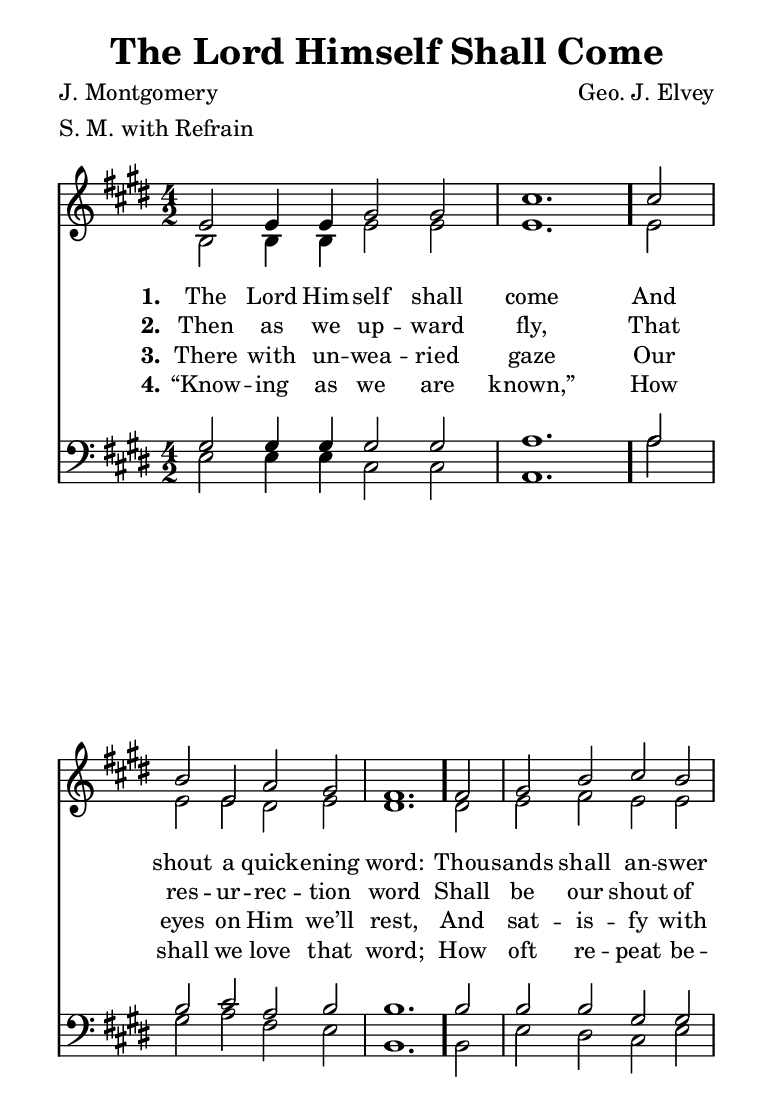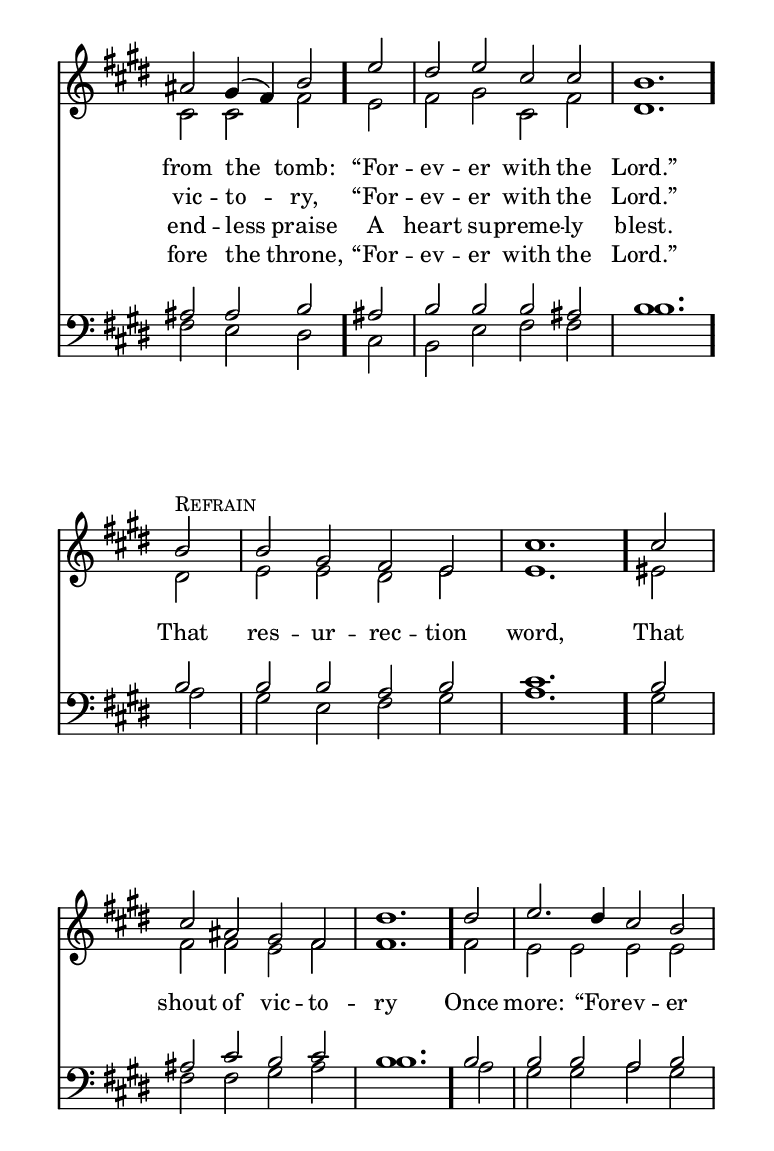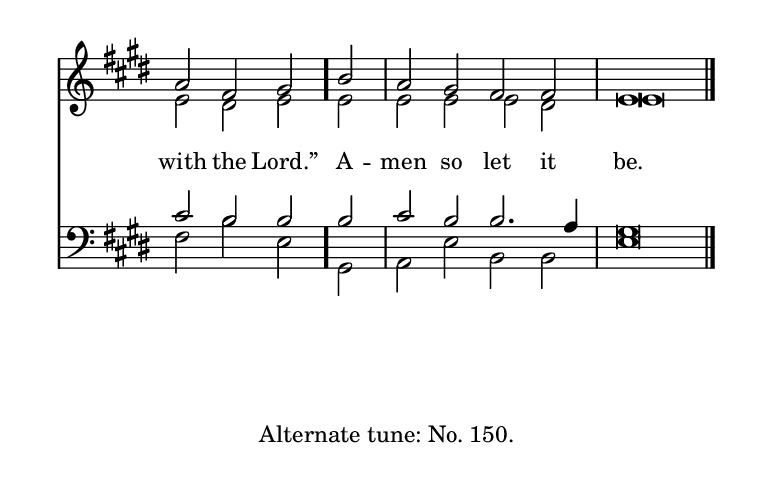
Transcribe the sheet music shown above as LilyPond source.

\include "common/global.ily"
\paper {
  \include "common/paper.ily"
}

\header{
  hymnnumber = "195"
  title = "The Lord Himself Shall Come"
  tunename = "Diademata"
  meter = "S. M. with Refrain"
  poet = "J. Montgomery"
  composer = "Geo. J. Elvey"
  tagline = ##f
}

global = {
  \include "common/overrides.ily"
  \override Staff.TimeSignature.style = #'()
  \time 4/2
  \override Score.MetronomeMark.transparent = ##t % hide all fermata changes too
  \tempo 2=90
  \key e \major
  \autoBeamOff
}

notesSoprano = {
\global
\relative c' {

  e2 e4 e gis2 gis | cis1.
  cis2 | b e, a gis | fis1.
  fis2 | gis b cis b | ais gis4( fis) b2
  e2 | dis e cis cis | b1.

  << s^\markup { \small \caps "Refrain" }
  { b2 | b gis fis e | cis'1. } >>
  cis2 | cis ais gis fis | dis'1.
  dis2 | e2. dis4 cis2 b | a fis gis
  b | a gis fis fis | e\breve

  \bar "|."

}
}

notesAlto = {
\global
\relative e' {

  b2 b4 b e2 e | e1.
  e2 | e e dis e | dis1.
  dis2 | e fis e e | cis cis fis
  e | fis gis cis, fis | dis1.

  dis2 | e e dis e | e1.
  eis2 | fis fis e fis | fis1.
  fis2 | e e e e | e dis e
  e2 | e e e dis | e\breve

}
}

notesTenor = {
\global
\relative a {

  gis2 gis4 gis gis2 gis | a1.
  a2 | b cis a b | b1.
  b2 | b b gis gis | ais ais b
  ais!2 | b b b ais! | b1.

  b2 | b b a b | cis1.
  b2 | ais cis b cis | b1.
  b2 | b b a b | cis b b
  b | cis b b2. a4 | gis\breve

}
}

notesBass = {
\global
\relative f {

  e2 e4 e cis2 cis | a1.
  a'2 | gis a fis e | b1.
  b2 | e dis cis e | fis e dis
  cis | b e fis fis | b1.

  a2 | gis e fis gis | a1.
  gis2 | fis fis gis ais | b1.
  a2 | gis gis a gis | fis b e,
  gis,2 | a e' b b | e\breve

}
}

Refrain = \lyricmode {

That res -- ur -- rec -- tion word, \bar "."
That shout of vic -- to -- ry \bar "."
Once more: “For -- ev -- er with the Lord.” \bar "."
A -- men so let it be. \bar "."

}

wordsA = \lyricmode {
\set stanza = "1."

The Lord Him -- self shall come \bar "."
And shout a quick -- ening word: \bar "."
Thou -- sands shall an -- swer from the tomb: \bar "."
“For -- ev -- er with the Lord.” \bar "."

}

wordsB = \lyricmode {
\set stanza = "2."

Then as we up -- ward fly,
That res -- ur -- rec -- tion word
Shall be our shout of vic -- to -- ry,
“For -- ev -- er with the Lord.”

\Refrain

}

wordsC = \lyricmode {
\set stanza = "3."

There with un -- wea -- ried gaze
Our eyes on Him we’ll rest,
And sat -- is -- fy with end -- less praise
A heart su -- preme -- ly blest.

}

wordsD = \lyricmode {
\set stanza = "4."

“Know -- ing as we are known,”
How shall we love that word;
How oft re -- peat be -- fore the throne,
“For -- ev -- er with the Lord.”

}

\score {
  \context ChoirStaff <<
    \context Staff = upper <<
      \set ChoirStaff.systemStartDelimiter = #'SystemStartBar
      \context Voice  = sopranos { \voiceOne << \notesSoprano >> }
      \context Voice  = altos { \voiceTwo << \notesAlto >> }
      \context Lyrics = one   \lyricsto sopranos \wordsA
      \context Lyrics = two   \lyricsto sopranos \wordsB
      \context Lyrics = three \lyricsto sopranos \wordsC
      \context Lyrics = four  \lyricsto sopranos \wordsD
    >>
    \context Staff = men <<
      \clef bass
      \context Voice  = tenors { \voiceOne << \notesTenor >> }
      \context Voice  = basses { \voiceTwo << \notesBass >> }
    >>
  >>
  \layout {
    \include "common/layout.ily"
  }
  \midi{
    \include "common/midi.ily"
  }
}

\noPageBreak \markup { \vspace #2 \fill-line { \raise #2 \line { Alternate tune: No. 150. } } }

\version "2.18.2"  % necessary for upgrading to future LilyPond versions.

% vi:set et ts=2 sw=2 ai nocindent syntax=lilypond:
